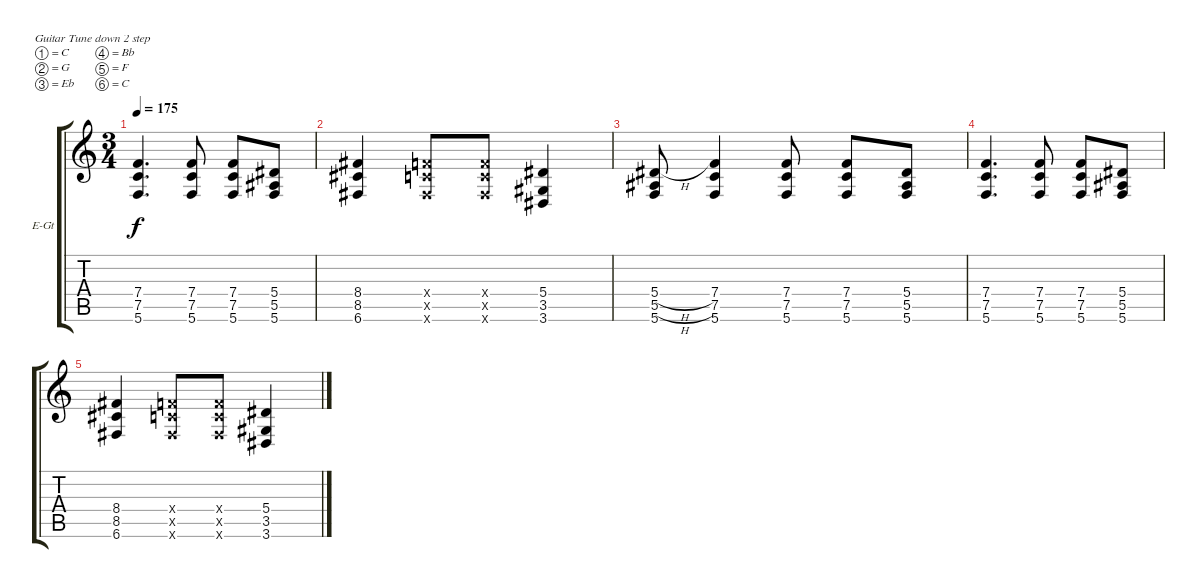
\bracketExtendMode groupsimilarinstruments
\firstSystemTrackNameOrientation horizontal
\otherSystemsTrackNameOrientation horizontal
\track ("Electric Guitar" "E-Gt") {instrument overdrivenguitar}
\staff {score tabs}
\tuning (C4 G3 Eb3 Bb2 F2 C2)
\ts (3 4)
\tempo 175
\clef g2
\ks c
(5.6 7.5 7.4).4{d dy f} (5.6 7.5 7.4).8 (5.6 7.5 7.4).8 (5.6 5.5 5.4).8 |
(6.6 8.5 8.4).4 (6.6{x} 7.5{x} 7.4{x}).8 (6.6{x} 7.5{x} 7.4{x}).8 (3.5 5.4 3.6).4 |
(5.6 5.5{h} 5.4{h}).8 (5.6 7.5 7.4).4 (5.6 7.5 7.4).8 (5.6 7.5 7.4).8 (5.6 5.5 5.4).8 |
(5.6 7.5 7.4).4{d} (5.6 7.5 7.4).8 (5.6 7.5 7.4).8 (5.6 5.5 5.4).8 |
(6.6 8.5 8.4).4 (6.6{x} 7.5{x} 7.4{x}).8 (6.6{x} 7.5{x} 7.4{x}).8 (3.5 5.4 3.6).4
